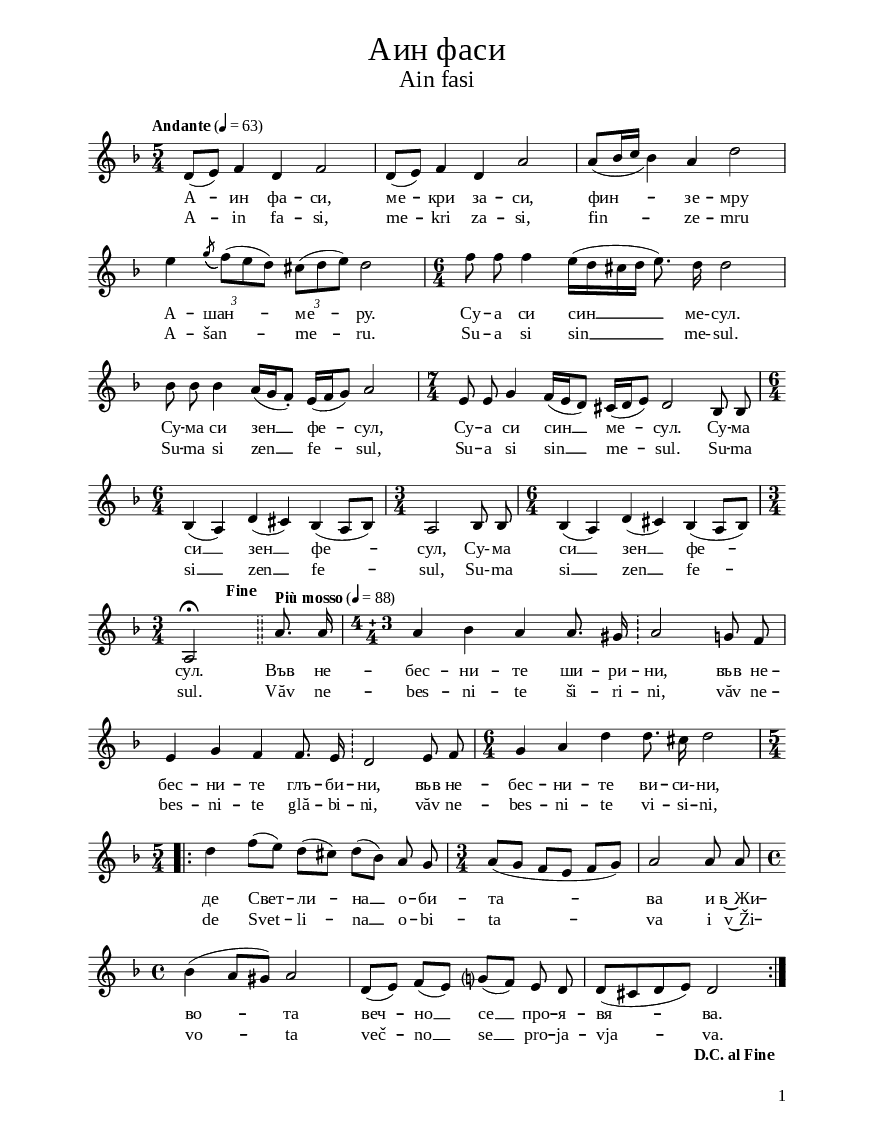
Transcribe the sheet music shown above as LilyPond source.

\version "2.24.2"

% include paper part and global functions
\include "include/globals.ily"

\bookpart {
  \label #'ref135
  \tocItem \markup "Аин фаси – Ain fasi"
  \include "include/bookpart-paper.ily"
  \score {
    \include "include/score-layout.ily"

    \new Voice \relative c' {
      \clef treble
      \key d \minor
      \override Staff.BarLine.gap = 0.5

      \time 5/4
      \tempoFunc "Andante" 4 "63"
      \autoBeamOff
      d8 ( [ e8 ) ]
      f4  d4  f2 | % 2
      d8 ( [  e8 ) ]  f4  d4  a'2
      | % 3
      \stemUp \slurDown a8 ( [ bes16 c16 ] \stemNeutral \slurNeutral bes4
      )  a4 d2 \break | % 4
      e4
      \times 2/3  {
        \once \omit TupletBracket
        \acciaccatura {  g8*3/2 ( } f8 ) ( [
        e8 d8 ) ]
      }

      \times 2/3  {
        cis8 ( [ d8 e8 ) ]
      }
      d2 | % 5
      \time 6/4  | % 5
      f8  f8  f4 e16 ( [
      d16 cis16 d16 ] e8.
      )  d16 d2 \break | % 6
      bes8  bes8  bes4  a16 ( [
      g16  f8 ) -. ]  e16 ( [  f16
      g8 ) ]  a2 | % 7
      \time 7/4  | % 7
      e8  e8   g4  f16 ( [  e16
      d8 ) ]  cis16 ( [  d16  e8 ) ]
      d2  bes8  bes8  \break | % 8
      \time 6/4  | % 8
      bes4 (  a4 )  d4 (  cis4 )
      bes4 (  a8 [  bes8 ) ] | % 9
      \time 3/4  | % 9
      a2  bes8   bes8  |
      \time 6/4  |
      bes4 (  a4 )  d4 (  cis4 )
      bes4 (  a8 [  bes8 ) ] \break | % 11
      \time 3/4  | % 11
      \tempo "                   Fine" a2 ^\fermata \bar "!!"
      \tempoFunc "Più mosso" 4 "88" a'8. a16 | % 12
      \compoundMeter #'((4 3 4 ))  | % 12
      a4 bes4  a4  a8.   gis16 \bar "!"
      a2  g8  f8 | \break % 13
      e4  g4  f4  f8. e16 % 14
      \bar "!" d2  e8 f8 | % 15
      \time 6/4 % 15
      g4  a4 d4 d8.
      cis16
      d2 | \bar ".|:-|"
      \time 5/4  | % 16
      d4 f8 ( [ e8 ) ]
      d8 ( [ cis8 ) ] d8 [(bes8)] a8 g8 | % 17
      \time 3/4  | % 17
      a8 ( [  g8 ]  f8 [  e8 ]
      f8 [  g8 ) ] | % 18
      a2  a8 a8 \break | % 19

      \time 4/4  | % 19
      bes4 (  a8 [  gis8 ) ]  a2 |
      d,8 ( [  e8 ) ]  f8 ( [  e8 ) ]
      g?8 [( f8 )]  e8  d8 | % 21
      d8 ( [  cis8  d8  e8 ) ]
      d2
      \bar ":|."

    }


    \addlyrics {
      A -- ин фа -- си, ме -- кри за --
      си, фин --   зе -- мру А -- шан
      --    ме --  ру. Су
      -- а си син __      "ме-" --
      сул. Су -- ма си зен __    фе
      --  сул, Су -- а си син __
      ме --  сул. Су -- ма си __
      зен __  фе --  сул, "Су-" --
      ма си __  зен __  фе  --
      сул. Във не -- бес -- ни -- те ши --
      ри -- ни, във не -- бес -- ни -- те
      глъ -- би -- ни, във не -- бес -- ни
      -- те ви -- "си-" -- ни, де Свет --
      ли -- на __  о -- би -- та --
      ва и в~Жи -- во
      --  та веч -- но __   се __
      про -- я -- вя --   ва.
    }
    \addlyrics {
      A -- in fa -- si, me -- kri za --
      si, fin --   ze -- mru A -- šan
      --    me --  ru. Su
      -- a si sin __     "me-" --
      sul. Su -- ma si zen __   fe
      --  sul, Su -- a si sin __
      me --  sul. Su -- ma si __
      zen __  fe --  sul, "Su-" --
      ma si __  zen __  fe  --
      sul. Văv ne -- bes -- ni -- te ši --
      ri -- ni, văv ne -- bes -- ni -- te
      glă -- bi -- ni, văv ne -- bes -- ni
      -- te vi -- si -- ni, de Svet --
      li -- na __  o -- bi -- ta --
      va i v~Ži -- vo
      --  ta več -- no __  se __
      pro -- ja -- vja --   va.
    }

    \header {
      title = \titleFunc "Аин фаси" "Ain fasi"
    }

    \midi{}

  } % score

  \markup \dc-two "D.C. al Fine"""

  \pageBreak


  % include foreign translation(s) of the song
  \version "2.24.2"

\markup \fill-line { \fontsize #deTitleFontSize "Ain fasi" }
\markup \null
\markup \null
\markup \fontsize #deCoupletFontSize {
  \hspace #16
  \override #`(baseline-skip . ,deCoupletBaselineSkip)

  \column {



    \line { " " Ain fasi, mekri zаsi, }
    \line { " " finzemru Ašan meru. }
    \line { " " Sua si sin mesul.}
    \line { " " Suma si zen fesul,}
    \line { " " Sua si sin mesul. }
    \line { " " Suma si zen  fesul, }
    \line { " "  Suma si  zen  fesul. }

    \line { " "}
    \line { " "In den himmlischen Weiten,}

    \line { " "in den himmlischen Tiefen,}

    \line { " "in den himmlischen Höhen,}

    \line { " "dort, wo das Licht wohnt}

    \line { " "und sich immerdar im Leben äußert. }


  }
}


} % bookpart
